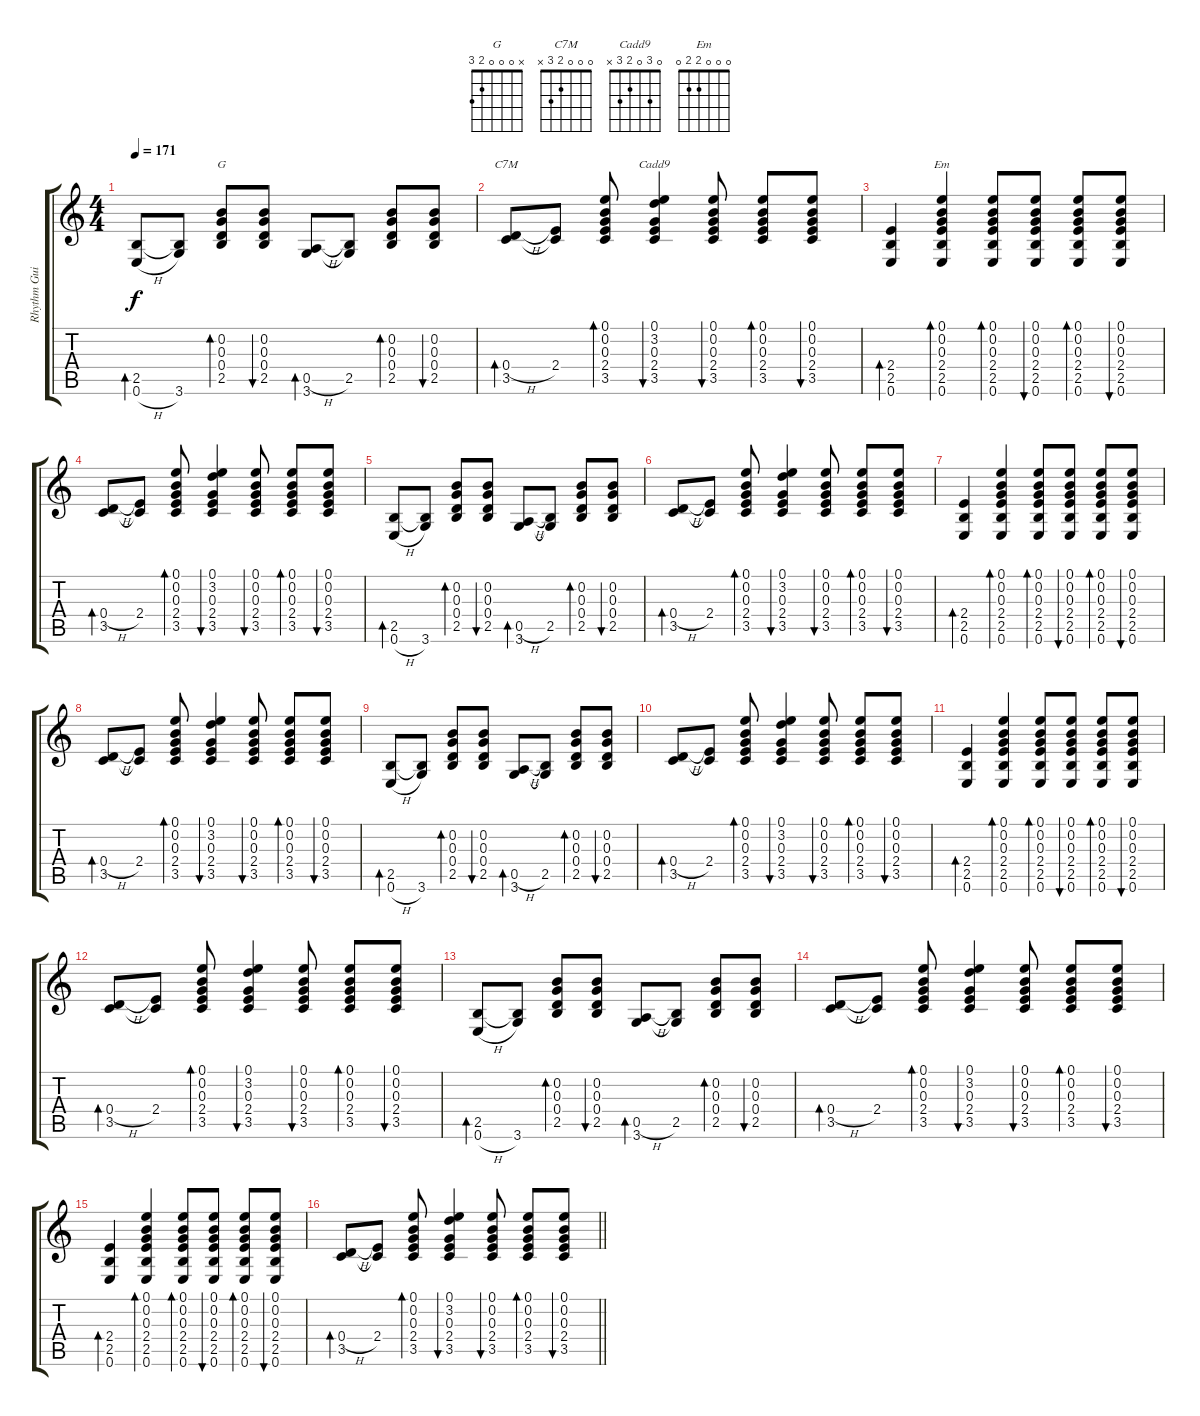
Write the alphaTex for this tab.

\track ("Rhythm Guitar" "Rhythm Gui") {instrument acousticguitarsteel}
\staff {score tabs}
\tuning (E4 B3 G3 D3 A2 E2) {hide}
\chord ("G" x 0 0 0 2 3)
\chord ("C7M" 0 0 0 2 3 x)
\chord ("Cadd9" 0 3 0 2 3 x)
\chord ("Em" 0 0 0 2 2 0)
\ts (4 4)
\tempo 171
\clef g2
\ks c
(2.5 0.6{h}).8{bd 30 dy f} (2.5{t} 3.6).8 (0.2 0.3 0.4 2.5).8{bd 30 ch "G"} (0.2 0.3 0.4 2.5).8{bu 30} (0.5{h} 3.6).8{bd 30} (2.5 3.6{t}).8 (0.2 0.3 0.4 2.5).8{bd 30} (0.2 0.3 0.4 2.5).8{bu 30} |
(0.4{h} 3.5).8{bd 30 ch "C7M"} (2.4 3.5{t}).8 (0.1 0.2 0.3 2.4 3.5).8{bd 30} (0.1 3.2 0.3 2.4 3.5).4{bu 30 ch "Cadd9"} (0.1 0.2 0.3 2.4 3.5).8{bu 30} (0.1 0.2 0.3 2.4 3.5).8{bd 30} (0.1 0.2 0.3 2.4 3.5).8{bu 30} |
(2.4 2.5 0.6).4{bd 30} (0.1 0.2 0.3 2.4 2.5 0.6).4{bd 30 ch "Em"} (0.1 0.2 0.3 2.4 2.5 0.6).8{bd 30} (0.1 0.2 0.3 2.4 2.5 0.6).8{bu 30} (0.1 0.2 0.3 2.4 2.5 0.6).8{bd 30} (0.1 0.2 0.3 2.4 2.5 0.6).8{bu 30} |
(0.4{h} 3.5).8{bd 30} (2.4 3.5{t}).8 (0.1 0.2 0.3 2.4 3.5).8{bd 30} (0.1 3.2 0.3 2.4 3.5).4{bu 30} (0.1 0.2 0.3 2.4 3.5).8{bu 30} (0.1 0.2 0.3 2.4 3.5).8{bd 30} (0.1 0.2 0.3 2.4 3.5).8{bu 30} |
(2.5 0.6{h}).8{bd 30} (2.5{t} 3.6).8 (0.2 0.3 0.4 2.5).8{bd 30} (0.2 0.3 0.4 2.5).8{bu 30} (0.5{h} 3.6).8{bd 30} (2.5 3.6{t}).8 (0.2 0.3 0.4 2.5).8{bd 30} (0.2 0.3 0.4 2.5).8{bu 30} |
(0.4{h} 3.5).8{bd 30} (2.4 3.5{t}).8 (0.1 0.2 0.3 2.4 3.5).8{bd 30} (0.1 3.2 0.3 2.4 3.5).4{bu 30} (0.1 0.2 0.3 2.4 3.5).8{bu 30} (0.1 0.2 0.3 2.4 3.5).8{bd 30} (0.1 0.2 0.3 2.4 3.5).8{bu 30} |
(2.4 2.5 0.6).4{bd 30} (0.1 0.2 0.3 2.4 2.5 0.6).4{bd 30} (0.1 0.2 0.3 2.4 2.5 0.6).8{bd 30} (0.1 0.2 0.3 2.4 2.5 0.6).8{bu 30} (0.1 0.2 0.3 2.4 2.5 0.6).8{bd 30} (0.1 0.2 0.3 2.4 2.5 0.6).8{bu 30} |
(0.4{h} 3.5).8{bd 30} (2.4 3.5{t}).8 (0.1 0.2 0.3 2.4 3.5).8{bd 30} (0.1 3.2 0.3 2.4 3.5).4{bu 30} (0.1 0.2 0.3 2.4 3.5).8{bu 30} (0.1 0.2 0.3 2.4 3.5).8{bd 30} (0.1 0.2 0.3 2.4 3.5).8{bu 30} |
(2.5 0.6{h}).8{bd 30} (2.5{t} 3.6).8 (0.2 0.3 0.4 2.5).8{bd 30} (0.2 0.3 0.4 2.5).8{bu 30} (0.5{h} 3.6).8{bd 30} (2.5 3.6{t}).8 (0.2 0.3 0.4 2.5).8{bd 30} (0.2 0.3 0.4 2.5).8{bu 30} |
(0.4{h} 3.5).8{bd 30} (2.4 3.5{t}).8 (0.1 0.2 0.3 2.4 3.5).8{bd 30} (0.1 3.2 0.3 2.4 3.5).4{bu 30} (0.1 0.2 0.3 2.4 3.5).8{bu 30} (0.1 0.2 0.3 2.4 3.5).8{bd 30} (0.1 0.2 0.3 2.4 3.5).8{bu 30} |
(2.4 2.5 0.6).4{bd 30} (0.1 0.2 0.3 2.4 2.5 0.6).4{bd 30} (0.1 0.2 0.3 2.4 2.5 0.6).8{bd 30} (0.1 0.2 0.3 2.4 2.5 0.6).8{bu 30} (0.1 0.2 0.3 2.4 2.5 0.6).8{bd 30} (0.1 0.2 0.3 2.4 2.5 0.6).8{bu 30} |
(0.4{h} 3.5).8{bd 30} (2.4 3.5{t}).8 (0.1 0.2 0.3 2.4 3.5).8{bd 30} (0.1 3.2 0.3 2.4 3.5).4{bu 30} (0.1 0.2 0.3 2.4 3.5).8{bu 30} (0.1 0.2 0.3 2.4 3.5).8{bd 30} (0.1 0.2 0.3 2.4 3.5).8{bu 30} |
(2.5 0.6{h}).8{bd 30} (2.5{t} 3.6).8 (0.2 0.3 0.4 2.5).8{bd 30} (0.2 0.3 0.4 2.5).8{bu 30} (0.5{h} 3.6).8{bd 30} (2.5 3.6{t}).8 (0.2 0.3 0.4 2.5).8{bd 30} (0.2 0.3 0.4 2.5).8{bu 30} |
(0.4{h} 3.5).8{bd 30} (2.4 3.5{t}).8 (0.1 0.2 0.3 2.4 3.5).8{bd 30} (0.1 3.2 0.3 2.4 3.5).4{bu 30} (0.1 0.2 0.3 2.4 3.5).8{bu 30} (0.1 0.2 0.3 2.4 3.5).8{bd 30} (0.1 0.2 0.3 2.4 3.5).8{bu 30} |
(2.4 2.5 0.6).4{bd 30} (0.1 0.2 0.3 2.4 2.5 0.6).4{bd 30} (0.1 0.2 0.3 2.4 2.5 0.6).8{bd 30} (0.1 0.2 0.3 2.4 2.5 0.6).8{bu 30} (0.1 0.2 0.3 2.4 2.5 0.6).8{bd 30} (0.1 0.2 0.3 2.4 2.5 0.6).8{bu 30} |
\barLineRight lightlight
(0.4{h} 3.5).8{bd 30} (2.4 3.5{t}).8 (0.1 0.2 0.3 2.4 3.5).8{bd 30} (0.1 3.2 0.3 2.4 3.5).4{bu 30} (0.1 0.2 0.3 2.4 3.5).8{bu 30} (0.1 0.2 0.3 2.4 3.5).8{bd 30} (0.1 0.2 0.3 2.4 3.5).8{bu 30}
